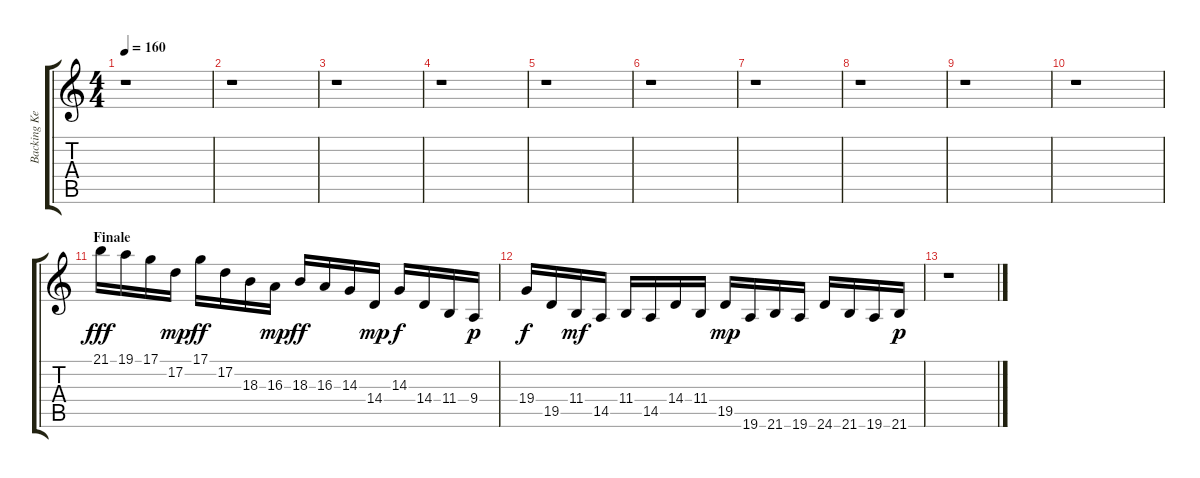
\track ("Backing Keyboard Melody" "Backing Ke") {instrument sitar}
\staff {score tabs}
\tuning (D4 A3 F3 C3 G2 D2) {hide}
\ts (4 4)
\tempo 160
\clef g2
\ks c
r.1{dy fff} |
r.1 |
r.1 |
r.1 |
r.1 |
r.1 |
r.1 |
r.1 |
r.1 |
r.1 |
\section ("" "Finale")
21.1.16{volume 14 balance 6 instrument lead2sawtooth} 19.1.16 17.1.16 17.2.16{dy mp} 17.1.16{dy ff} 17.2.16 18.3.16 16.3.16{dy mp} 18.3.16{dy ff} 16.3.16 14.3.16 14.4.16{dy mp} 14.3.16{dy f} 14.4.16 11.4.16 9.4.16{dy p} |
19.4.16{dy f} 19.5.16 11.4.16{dy mf} 14.5.16 11.4.16 14.5.16 14.4.16 11.4.16 19.5.16{dy mp} 19.6.16 21.6.16 19.6.16 24.6.16 21.6.16 19.6.16 21.6.16{dy p} |
r.1
